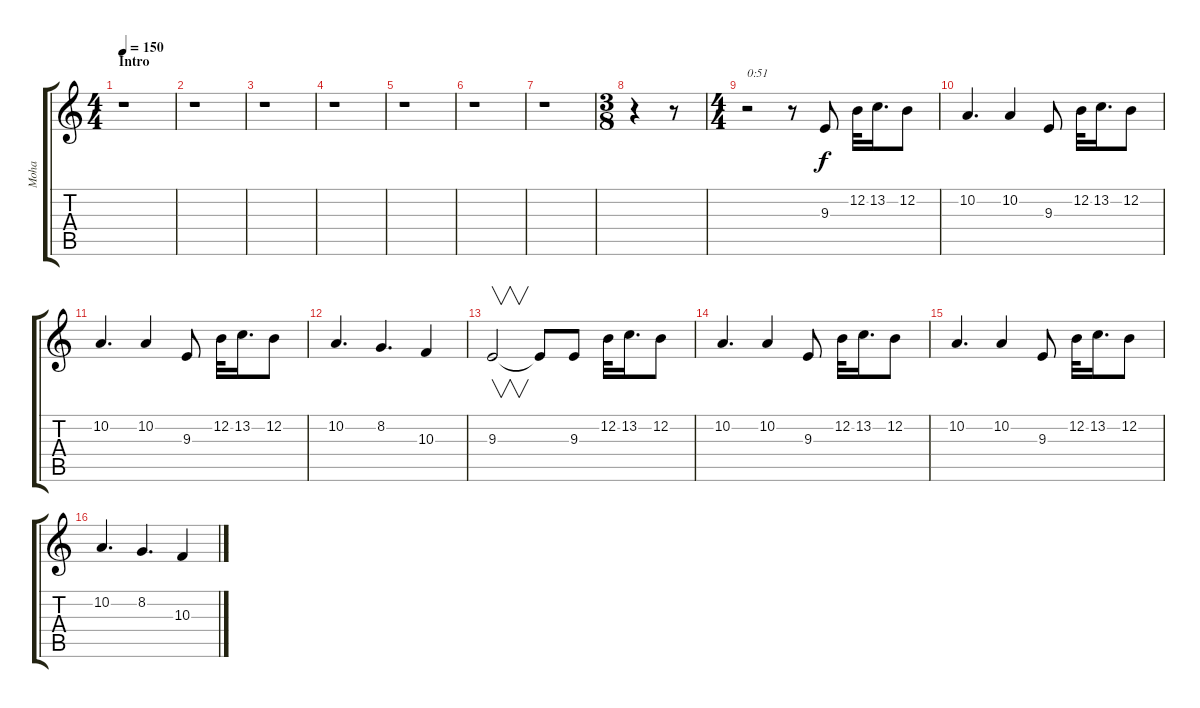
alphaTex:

\track ("Moha" "Moha") {instrument violin}
\staff {score tabs}
\tuning (E4 B3 G3 D3 A2 E2) {hide}
\ts (4 4)
\section ("" "Intro")
\tempo 150
\clef g2
\ks c
r.1{dy f instrument violin} |
r.1 |
r.1 |
r.1 |
r.1 |
r.1 |
r.1 |
\ts (3 8)
r.4 r.8 |
\ts (4 4)
r.2{txt "0:51"} r.8 9.3.8 12.2.32 13.2.16{d} 12.2.8 |
10.2.4{d} 10.2.4 9.3.8 12.2.32 13.2.16{d} 12.2.8 |
10.2.4{d} 10.2.4 9.3.8 12.2.32 13.2.16{d} 12.2.8 |
10.2.4{d} 8.2.4{d} 10.3.4 |
9.3.2{v} 9.3{t}.8 9.3.8 12.2.32 13.2.16{d} 12.2.8 |
10.2.4{d} 10.2.4 9.3.8 12.2.32 13.2.16{d} 12.2.8 |
10.2.4{d} 10.2.4 9.3.8 12.2.32 13.2.16{d} 12.2.8 |
10.2.4{d} 8.2.4{d} 10.3.4
